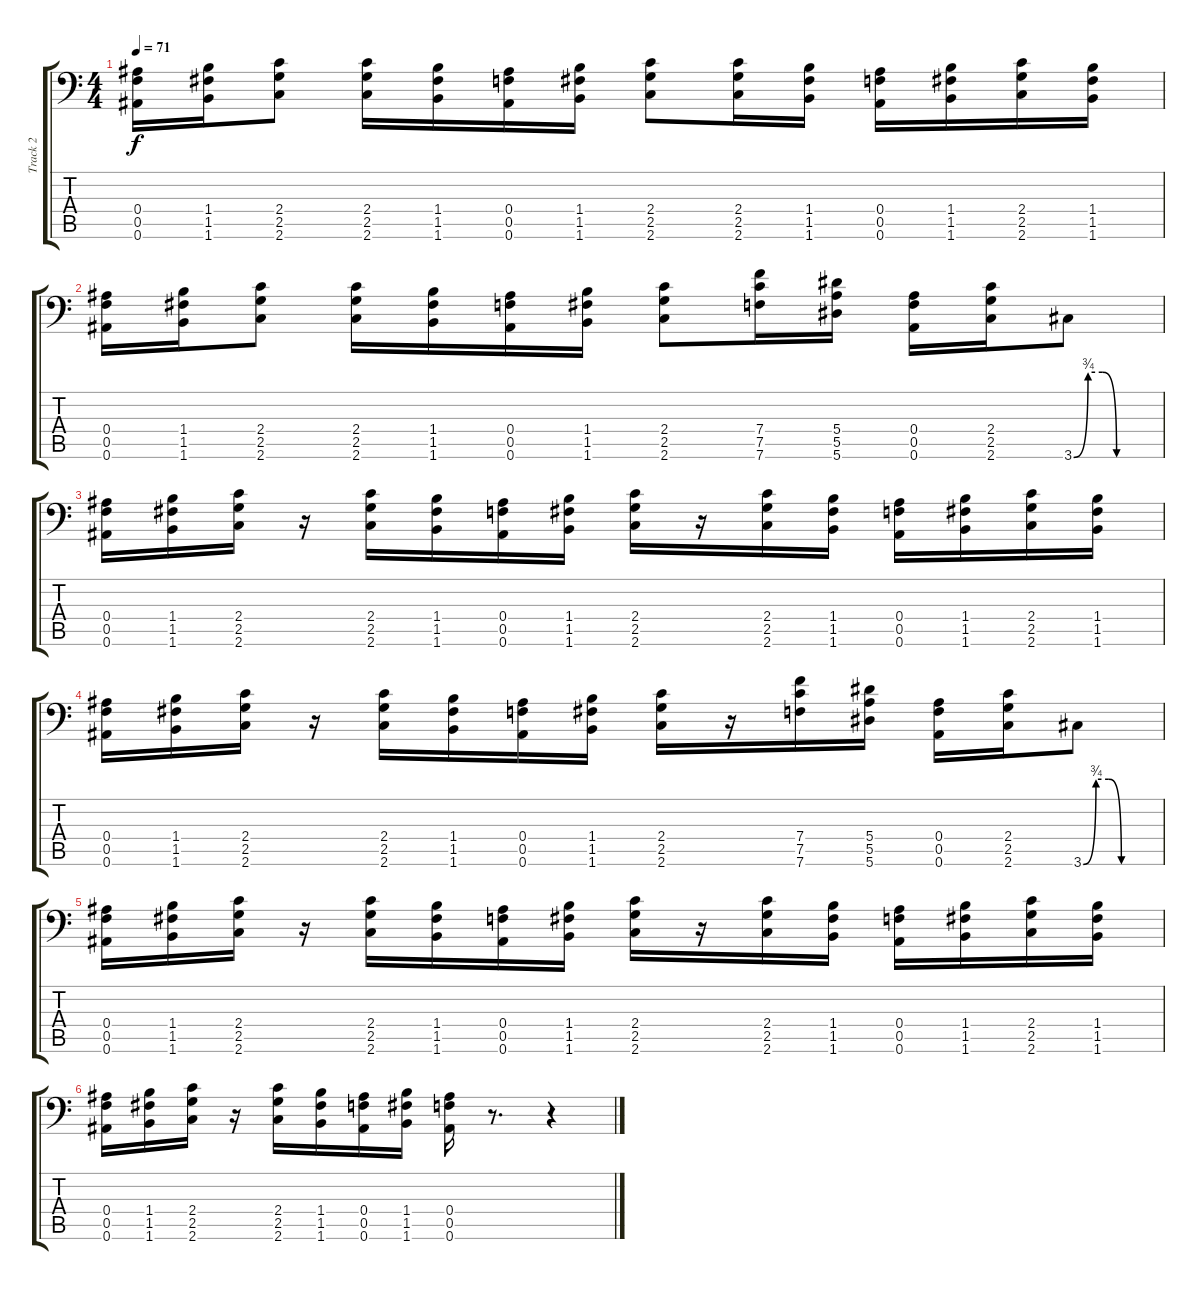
\track ("Track 2" "Track 2") {instrument distortionguitar}
\staff {score tabs}
\tuning (C4 G3 Eb3 Bb2 F2 Bb1) {hide}
\ts (4 4)
\tempo 71
\clef f4
\ks c
(0.4 0.5 0.6).16{dy f} (1.4 1.5 1.6).16 (2.4 2.5 2.6).8 (2.4 2.5 2.6).16 (1.4 1.5 1.6).16 (0.4 0.5 0.6).16 (1.4 1.5 1.6).16 (2.4 2.5 2.6).8 (2.4 2.5 2.6).16 (1.4 1.5 1.6).16 (0.4 0.5 0.6).16 (1.4 1.5 1.6).16 (2.4 2.5 2.6).16 (1.4 1.5 1.6).16 |
(0.4 0.5 0.6).16 (1.4 1.5 1.6).16 (2.4 2.5 2.6).8 (2.4 2.5 2.6).16 (1.4 1.5 1.6).16 (0.4 0.5 0.6).16 (1.4 1.5 1.6).16 (2.4 2.5 2.6).8 (7.4 7.5 7.6).16 (5.4 5.5 5.6).16 (0.4 0.5 0.6).16 (2.4 2.5 2.6).16 3.6{be (custom 0 0 10 3 20 3 30 0 60 0)}.8 |
(0.4 0.5 0.6).16 (1.4 1.5 1.6).16 (2.4 2.5 2.6).16 r.16 (2.4 2.5 2.6).16 (1.4 1.5 1.6).16 (0.4 0.5 0.6).16 (1.4 1.5 1.6).16 (2.4 2.5 2.6).16 r.16 (2.4 2.5 2.6).16 (1.4 1.5 1.6).16 (0.4 0.5 0.6).16 (1.4 1.5 1.6).16 (2.4 2.5 2.6).16 (1.4 1.5 1.6).16 |
(0.4 0.5 0.6).16 (1.4 1.5 1.6).16 (2.4 2.5 2.6).16 r.16 (2.4 2.5 2.6).16 (1.4 1.5 1.6).16 (0.4 0.5 0.6).16 (1.4 1.5 1.6).16 (2.4 2.5 2.6).16 r.16 (7.4 7.5 7.6).16 (5.4 5.5 5.6).16 (0.4 0.5 0.6).16 (2.4 2.5 2.6).16 3.6{be (custom 0 0 10 3 20 3 30 0 60 0)}.8 |
(0.4 0.5 0.6).16 (1.4 1.5 1.6).16 (2.4 2.5 2.6).16 r.16 (2.4 2.5 2.6).16 (1.4 1.5 1.6).16 (0.4 0.5 0.6).16 (1.4 1.5 1.6).16 (2.4 2.5 2.6).16 r.16 (2.4 2.5 2.6).16 (1.4 1.5 1.6).16 (0.4 0.5 0.6).16 (1.4 1.5 1.6).16 (2.4 2.5 2.6).16 (1.4 1.5 1.6).16 |
(0.4 0.5 0.6).16 (1.4 1.5 1.6).16 (2.4 2.5 2.6).16 r.16 (2.4 2.5 2.6).16 (1.4 1.5 1.6).16 (0.4 0.5 0.6).16 (1.4 1.5 1.6).16 (0.4 0.5 0.6).16 r.8{d} r.4
